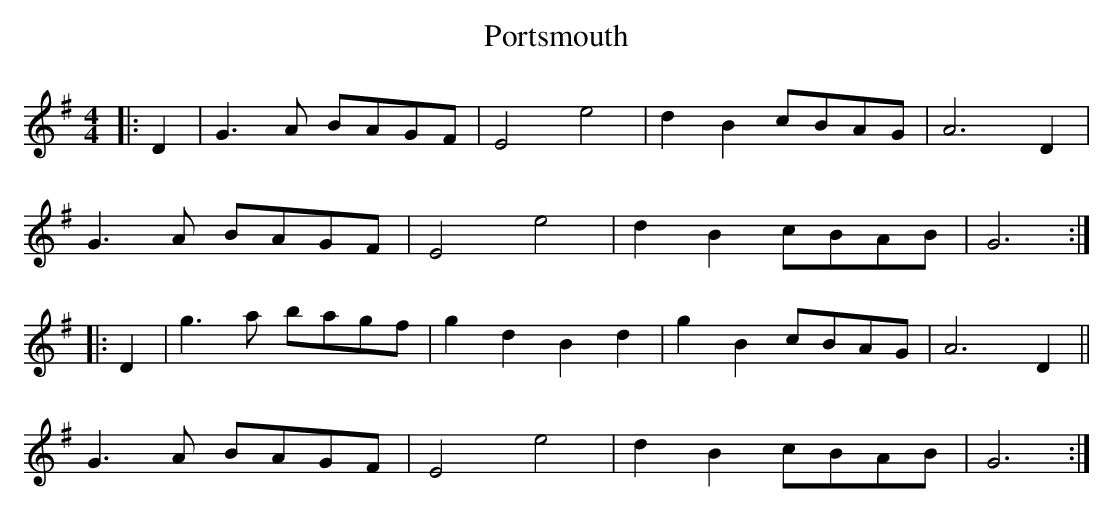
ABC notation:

X:1
T: Portsmouth
M: 4/4
L: 1/8
K: Gmaj
|:D2|G3A BAGF|E4e4|d2B2cBAG|A6D2|
G3A BAGF|E4e4|d2B2cBAB|G6:|
|:D2|g3a bagf|g2d2B2d2|g2B2cBAG|A6D2||
G3A BAGF|E4e4|d2B2cBAB|G6:|
